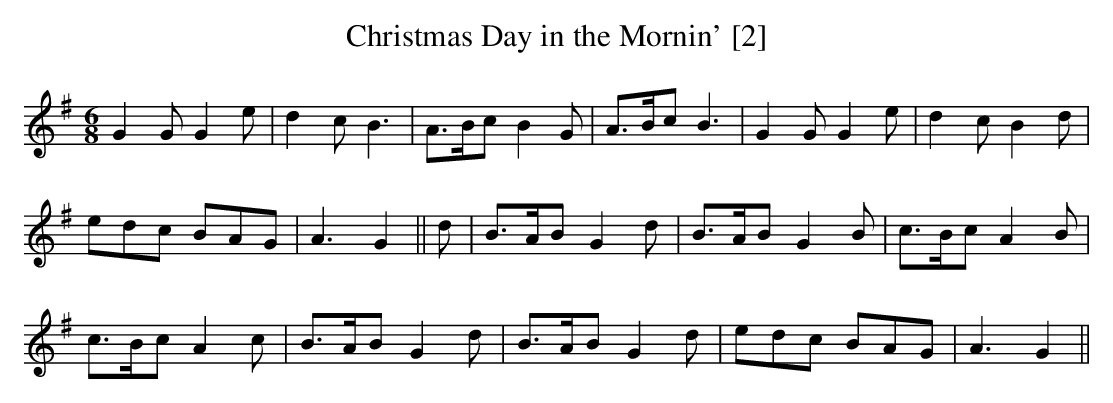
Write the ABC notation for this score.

X:1
T:Christmas Day in the Mornin' [2]
M:6/8
L:1/8
K:G
G2G G2e|d2c B3|A>Bc B2G|A>Bc B3|G2G G2e|d2c B2d|
edc BAG|A3 G2||d|B>AB G2d|B>AB G2B|c>Bc A2B|
c>Bc A2c|B>AB G2d|B>AB G2d|edc BAG|A3 G2||
